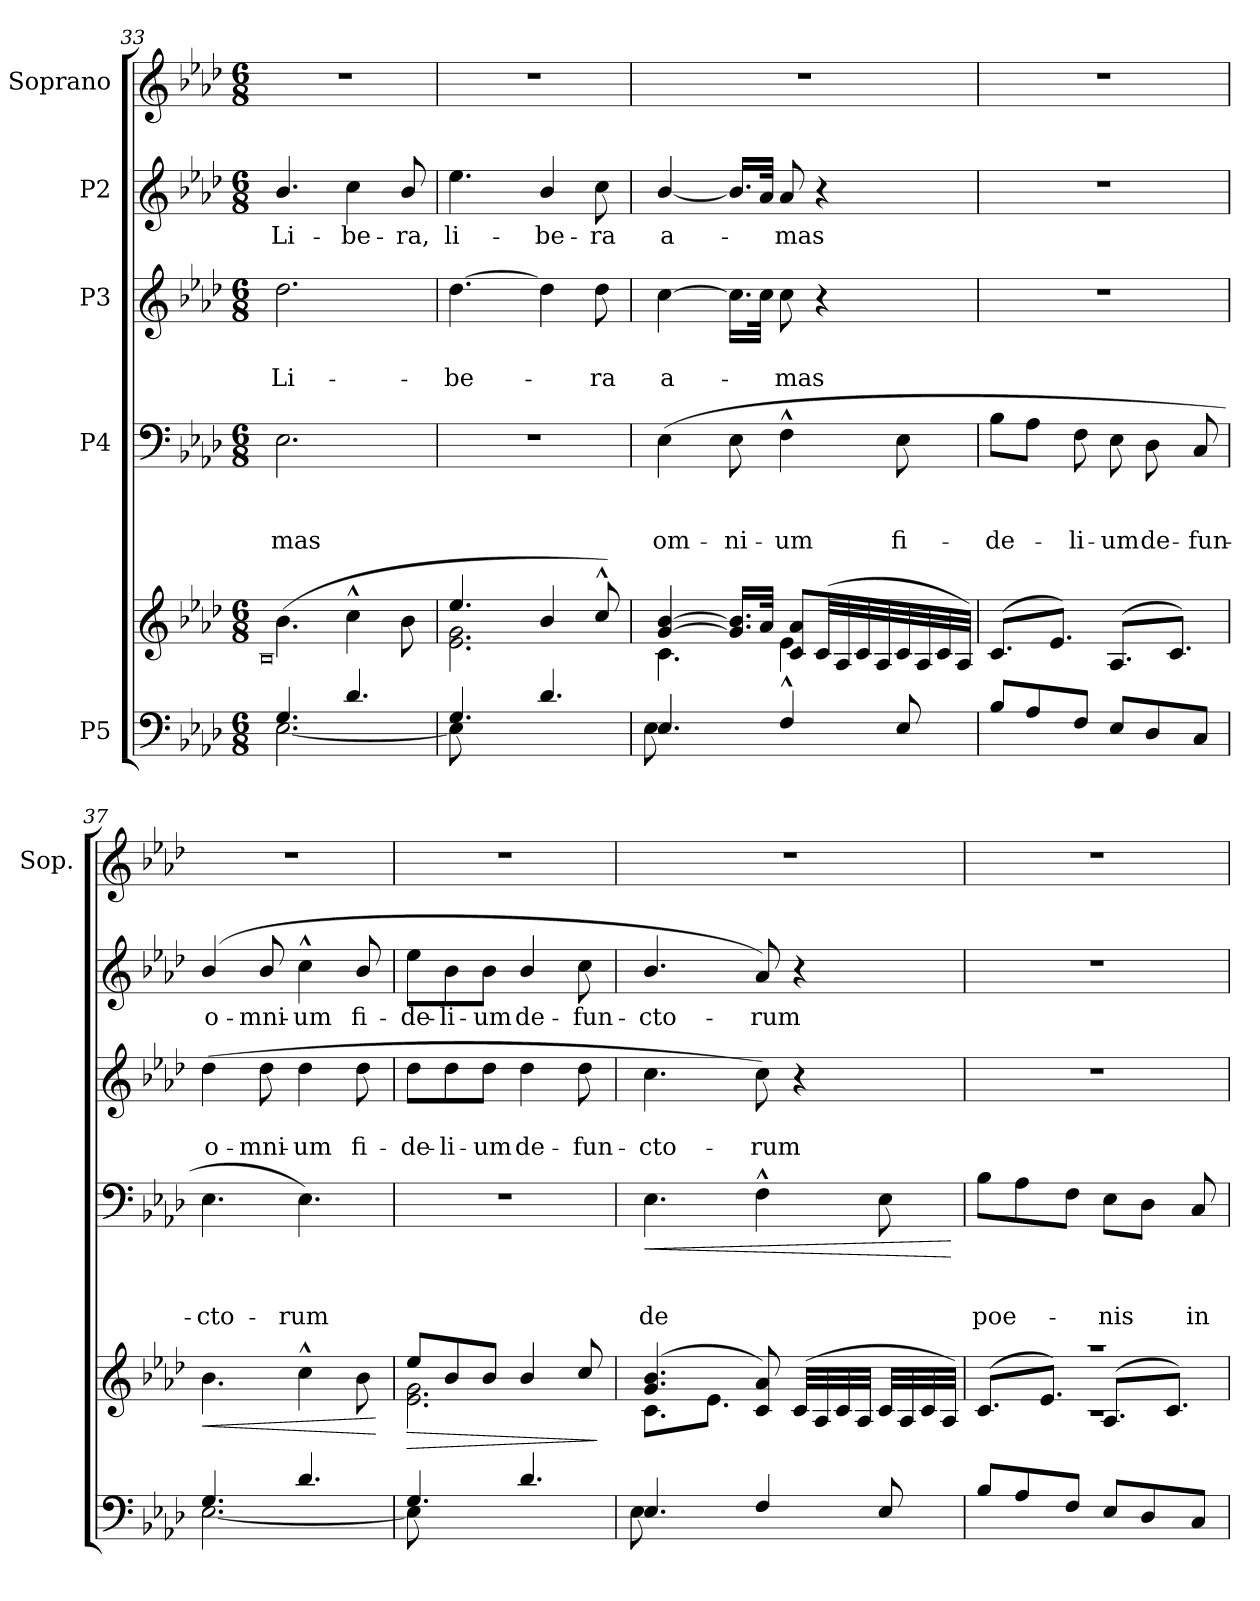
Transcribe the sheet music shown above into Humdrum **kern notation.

**kern	**kern	**dynam	**kern	**text	**text	**text	**dynam	**kern	**text	**text	**kern	**text	**kern
*part5	*part5	*part5	*part4	*part4	*part4	*part4	*part4	*part3	*part3	*part3	*part2	*part2	*part1
*staff6	*staff5	*staff5/6	*staff4	*staff4	*staff4	*staff4	*staff4	*staff3	*staff3	*staff3	*staff2	*staff2	*staff1
*I"P5	*	*	*I"P4	*	*	*	*	*I"P3	*	*	*I"P2	*	*I"Soprano
*	*	*	*	*	*	*	*	*	*	*	*	*	*I'Sop.
*clefF4	*clefG2	*	*clefF4	*	*	*	*	*clefG2	*	*	*clefG2	*	*clefG2
*	*	*	*	*	*	*	*	*ITrd7c12	*	*	*	*	*
*k[b-e-a-d-]	*k[b-e-a-d-]	*	*k[b-e-a-d-]	*	*	*	*	*k[b-e-a-d-]	*	*	*k[b-e-a-d-]	*	*k[b-e-a-d-]
*A-:	*A-:	*	*A-:	*	*	*	*	*A-:	*	*	*A-:	*	*A-:
*M6/8	*M6/8	*	*M6/8	*	*	*	*	*M6/8	*	*	*M6/8	*	*M6/8
=33	=33	=33	=33	=33	=33	=33	=33	=33	=33	=33	=33	=33	=33
*	*^	*	*	*	*	*	*	*	*	*	*	*	*
*	*	*^	*	*	*	*	*	*	*	*	*	*	*	*
.	.	.	0qB-	.	.	.	.	.	.	.	.	.	.	.	.
*^	*	*	*	*	*	*	*	*	*	*	*	*	*	*	*
!	!	!	!	!	!	!	!	!	!LO:LY:b	!	!	!	!LO:LY:b	!	!LO:LY:b	!
4.G/	[<2.E-\	2.ryy	2.ryy	(>4.b-\	.	2.E-\	.	.	-mas	.	2.d-\	.	Li-	4.b-/	Li-	2.r
!	!	!	!	!	!	!	!	!	!	!	!	!	!	!	!LO:LY:b	!
4.d-/	.	.	.	4cc^^>\	.	.	.	.	.	.	.	.	.	4cc\	-be-	.
!	!	!	!	!	!	!	!	!	!	!	!	!	!	!	!LO:LY:b	!
.	.	.	.	8b-\	.	.	.	.	.	.	.	.	.	8b-/	-ra,	.
=34	=34	=34	=34	=34	=34	=34	=34	=34	=34	=34	=34	=34	=34	=34	=34	=34
!	!	!	!	!	!	!LO:N:vis=1	!	!	!	!	!	!	!LO:LY:b	!	!LO:LY:b	!
4.G/	8E-\]	2.ryy	2.e-\ 2.g\	4.ee-/	.	2.r	.	.	.	.	[>4.d-\	.	-be-	4.ee-\	li-	2.r
.	2ryy	.	.	.	.	.	.	.	.	.	.	.	.	.	.	.
!	!	!	!	!	!	!	!	!	!	!	!	!	!	!	!LO:LY:b	!
4.d-/	.	.	.	4b-/	.	.	.	.	.	.	4d-\]	.	.	4b-/	-be-	.
!	!	!	!	!	!	!	!	!	!	!	!	!	!LO:LY:b	!	!LO:LY:b	!
.	8ryy	.	.	8cc^^>/)	.	.	.	.	.	.	8d-\	.	-ra	8cc\	-ra	.
=35	=35	=35	=35	=35	=35	=35	=35	=35	=35	=35	=35	=35	=35	=35	=35	=35
!	!	!	!	!	!	!	!	!	!LO:LY:b	!	!	!	!LO:LY:b	!	!LO:LY:b	!
4.E-/	8E-\	2.ryy	4.c\	[>4g/ [>4b-/	.	(>4E-\	.	.	om-	.	[>4c\	.	a-	[<4b-/	a-	2.r
.	2ryy	.	.	.	.	.	.	.	.	.	.	.	.	.	.	.
!	!	!	!	!	!	!	!	!	!LO:LY:b	!	!	!	!	!	!	!
.	.	.	.	16.g/] 16.b-/]LL	.	8E-\	.	.	-ni-	.	16.c\LL]	.	.	16.b-/LL]	.	.
.	.	.	.	32a-/JJk	.	.	.	.	.	.	32c\JJk	.	.	32a-/JJk	.	.
!	!	!	!	!	!	!	!	!	!LO:LY:b	!	!	!	!LO:LY:b	!	!LO:LY:b	!
4F^^>/	.	.	4.e-\	8c/ 8a-/L	.	4F^^>\	.	.	-um	.	8c\	.	-mas	8a-/	-mas	.
.	.	.	.	(<32c/LL	.	.	.	.	.	.	4r	.	.	4r	.	.
.	.	.	.	32A-/	.	.	.	.	.	.	.	.	.	.	.	.
.	.	.	.	32c/	.	.	.	.	.	.	.	.	.	.	.	.
.	.	.	.	32A-/	.	.	.	.	.	.	.	.	.	.	.	.
!	!	!	!	!	!	!	!	!	!LO:LY:b	!	!	!	!	!	!	!
8E-/	8ryy	.	.	32c/	.	8E-\	.	.	fi-	.	.	.	.	.	.	.
.	.	.	.	32A-/	.	.	.	.	.	.	.	.	.	.	.	.
.	.	.	.	32c/	.	.	.	.	.	.	.	.	.	.	.	.
.	.	.	.	32A-/JJJ)	.	.	.	.	.	.	.	.	.	.	.	.
!!LO:LB:g=z
=36	=36	=36	=36	=36	=36	=36	=36	=36	=36	=36	=36	=36	=36	=36	=36	=36
!	!	!	!	!	!	!	!	!	!LO:LY:b	!	!LO:N:vis=1	!	!	!LO:N:vis=1	!	!
8B-/L	2.ryy	2.ryy	2.ryy	(<8.c/L	.	8B-\L	.	.	-de-	.	2.r	.	.	2.r	.	2.r
8A-/	.	.	.	.	.	8A-\J	.	.	.	.	.	.	.	.	.	.
.	.	.	.	8.e-/J)	.	.	.	.	.	.	.	.	.	.	.	.
!	!	!	!	!	!	!	!	!	!LO:LY:b	!	!	!	!	!	!	!
8F/J	.	.	.	.	.	8F\	.	.	-li-	.	.	.	.	.	.	.
!	!	!	!	!	!	!	!	!	!LO:LY:b	!	!	!	!	!	!	!
8E-/L	.	.	.	(<8.A-/L	.	8E-\	.	.	-um	.	.	.	.	.	.	.
!	!	!	!	!	!	!	!	!	!LO:LY:b	!	!	!	!	!	!	!
8D-/	.	.	.	.	.	8D-\	.	.	de-	.	.	.	.	.	.	.
.	.	.	.	8.c/J)	.	.	.	.	.	.	.	.	.	.	.	.
!	!	!	!	!	!	!	!	!	!LO:LY:b	!	!	!	!	!	!	!
8C/J	.	.	.	.	.	8C/	.	.	-fun-	.	.	.	.	.	.	.
=37	=37	=37	=37	=37	=37	=37	=37	=37	=37	=37	=37	=37	=37	=37	=37	=37
!	!	!	!	!	!LO:HP:b	!	!	!	!LO:LY:b	!	!	!	!LO:LY:b	!	!LO:LY:b	!
4.G/	[<2.E-\	2.ryy	2.ryy	4.b-\	<	4.E-\	.	.	-cto-	.	(>4d-\	.	o-	(>4b-/	o-	2.r
!	!	!	!	!	!	!	!	!	!	!	!	!	!LO:LY:b	!	!LO:LY:b	!
.	.	.	.	.	.	.	.	.	.	.	8d-\	.	-mni-	8b-/	-mni-	.
!	!	!	!	!	!	!	!	!	!LO:LY:b	!	!	!	!LO:LY:b	!	!LO:LY:b	!
4.d-/	.	.	.	4cc^^>\	.	4.E-\)	.	.	-rum	.	4d-\	.	-um	4cc^^>\	-um	.
!	!	!	!	!	!	!	!	!	!	!	!	!	!LO:LY:b	!	!LO:LY:b	!
.	.	.	.	8b-\	.	.	.	.	.	.	8d-\	.	fi-	8b-/	fi-	.
*v	*v	*	*	*	*	*	*	*	*	*	*	*	*	*	*	*
*	*v	*v	*v	*	*	*	*	*	*	*	*	*	*	*	*
.	.	[	.	.	.	.	.	.	.	.	.	.	.
=38	=38	=38	=38	=38	=38	=38	=38	=38	=38	=38	=38	=38	=38
*^	*^	*	*	*	*	*	*	*	*	*	*	*	*
!	!	!	!	!LO:HP:b	!LO:N:vis=1	!	!	!	!	!	!	!LO:LY:b	!	!LO:LY:b	!
*	*	*	*^	*	*	*	*	*	*	*	*	*	*	*	*
4.G/	8E-\]	2.ryy	2.e-\ 2.g\	8ee-/L	>	2.r	.	.	.	.	8d-\L	.	-de-	8ee-\L	-de-	2.r
!	!	!	!	!	!	!	!	!	!	!	!	!	!LO:LY:b	!	!LO:LY:b	!
.	2ryy	.	.	8b-/	.	.	.	.	.	.	8d-\	.	-li-	8b-\	-li-	.
!	!	!	!	!	!	!	!	!	!	!	!	!	!LO:LY:b	!	!LO:LY:b	!
.	.	.	.	8b-/J	.	.	.	.	.	.	8d-\J	.	-um	8b-\J	-um	.
!	!	!	!	!	!	!	!	!	!	!	!	!	!LO:LY:b	!	!LO:LY:b	!
4.d-/	.	.	.	4b-/	.	.	.	.	.	.	4d-\	.	de-	4b-/	de-	.
!	!	!	!	!	!	!	!	!	!	!	!	!	!LO:LY:b	!	!LO:LY:b	!
.	8ryy	.	.	8cc/	.	.	.	.	.	.	8d-\	.	-fun-	8cc\	-fun-	.
*v	*v	*	*	*	*	*	*	*	*	*	*	*	*	*	*	*
*	*v	*v	*v	*	*	*	*	*	*	*	*	*	*	*	*
.	.	]	.	.	.	.	.	.	.	.	.	.	.
=39	=39	=39	=39	=39	=39	=39	=39	=39	=39	=39	=39	=39	=39
*^	*^	*	*	*	*	*	*	*	*	*	*	*	*
*	*	*	*^	*	*	*	*	*	*	*	*	*	*	*	*
!	!	!	!	!	!	!	!	!	!LO:LY:b	!LO:HP:b	!	!	!LO:LY:b	!	!LO:LY:b	!
4.E-/	8E-\	2.ryy	8.c\L	(>4.g/ 4.b-/	.	4.E-\	.	.	de	<	4.c\	.	-cto-	4.b-/	-cto-	2.r
.	2ryy	.	.	.	.	.	.	.	.	.	.	.	.	.	.	.
.	.	.	8.e-\J	.	.	.	.	.	.	.	.	.	.	.	.	.
!	!	!	!	!	!	!	!	!	!	!	!	!	!LO:LY:b	!	!LO:LY:b	!
4F/	.	.	4.ryy	8c/ 8a-/)	.	4F^^>\	.	.	.	.	8c\)	.	-rum	8a-/)	-rum	.
.	.	.	.	(<32c/LLL	.	.	.	.	.	.	4r	.	.	4r	.	.
.	.	.	.	32A-/	.	.	.	.	.	.	.	.	.	.	.	.
.	.	.	.	32c/	.	.	.	.	.	.	.	.	.	.	.	.
.	.	.	.	32A-/JJJ	.	.	.	.	.	.	.	.	.	.	.	.
8E-/	8ryy	.	.	32c/LLL	.	8E-\	.	.	.	.	.	.	.	.	.	.
.	.	.	.	32A-/	.	.	.	.	.	.	.	.	.	.	.	.
.	.	.	.	32c/	.	.	.	.	.	.	.	.	.	.	.	.
.	.	.	.	32A-/JJJ)	.	.	.	.	.	.	.	.	.	.	.	.
*v	*v	*	*	*	*	*	*	*	*	*	*	*	*	*	*	*
*	*v	*v	*v	*	*	*	*	*	*	*	*	*	*	*	*
.	.	.	.	.	.	.	[	.	.	.	.	.	.
=40	=40	=40	=40	=40	=40	=40	=40	=40	=40	=40	=40	=40	=40
*^	*^	*	*	*	*	*	*	*	*	*	*	*	*
!	!	!LO:N:vis=1	!LO:N:vis=1	!	!	!	!	!LO:LY:b	!	!LO:N:vis=1	!	!	!LO:N:vis=1	!	!
*	*	*	*^	*	*	*	*	*	*	*	*	*	*	*	*
8B-/L	2.ryy	2.raa	2.rc	(<8.c/L	.	8B-\L	.	.	poe-	.	2.r	.	.	2.r	.	2.r
8A-/	.	.	.	.	.	8A-\	.	.	.	.	.	.	.	.	.	.
.	.	.	.	8.e-/J)	.	.	.	.	.	.	.	.	.	.	.	.
8F/J	.	.	.	.	.	8F\J	.	.	.	.	.	.	.	.	.	.
!	!	!	!	!	!	!	!	!	!LO:LY:b	!	!	!	!	!	!	!
8E-/L	.	.	.	(<8.A-/L	.	8E-\L	.	.	-nis	.	.	.	.	.	.	.
8D-/	.	.	.	.	.	8D-\J	.	.	.	.	.	.	.	.	.	.
.	.	.	.	8.c/J)	.	.	.	.	.	.	.	.	.	.	.	.
!	!	!	!	!	!	!	!	!	!LO:LY:b	!	!	!	!	!	!	!
8C/J	.	.	.	.	.	8C/	.	.	in-	.	.	.	.	.	.	.
*v	*v	*	*	*	*	*	*	*	*	*	*	*	*	*	*	*
*	*v	*v	*v	*	*	*	*	*	*	*	*	*	*	*	*
=	=	=	=	=	=	=	=	=	=	=	=	=	=
*-	*-	*-	*-	*-	*-	*-	*-	*-	*-	*-	*-	*-	*-
